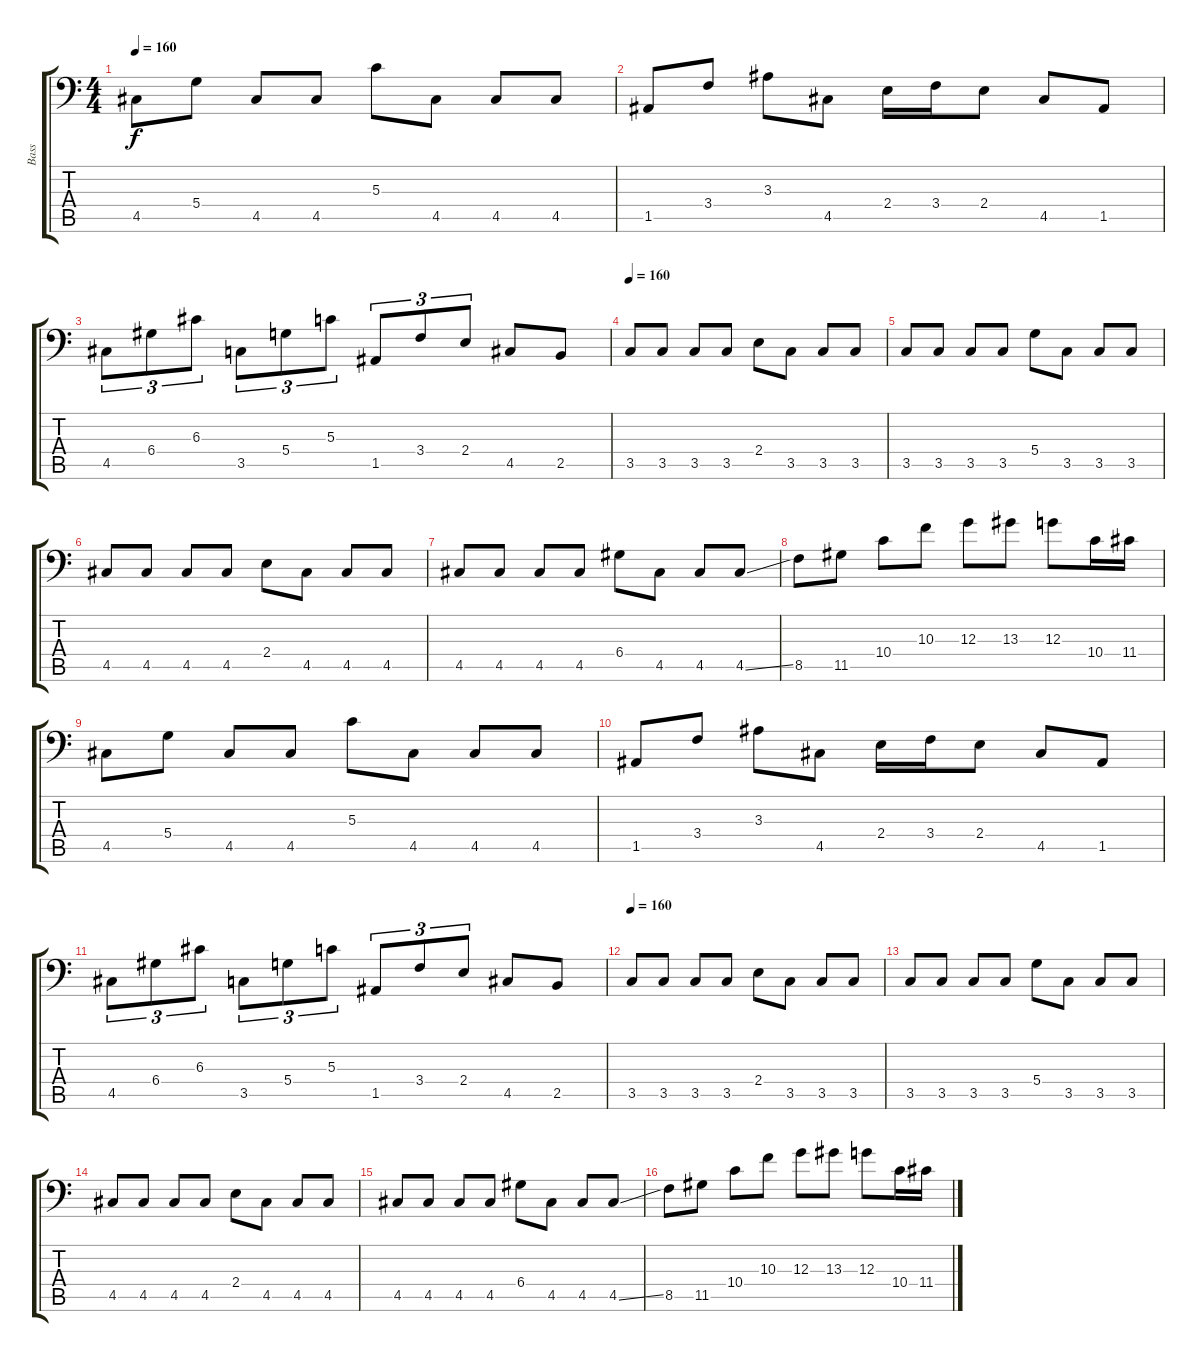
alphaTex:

\track ("Bass" "Bass") {instrument electricbasspick}
\staff {score tabs}
\tuning (E4 B3 G2 D2 A1 E1) {hide}
\ts (4 4)
\tempo 160
\clef f4
\ks c
4.5.8{dy f} 5.4.8 4.5.8 4.5.8 5.3.8 4.5.8 4.5.8 4.5.8 |
1.5.8 3.4.8 3.3.8 4.5.8 2.4.16 3.4.16 2.4.8 4.5.8 1.5.8 |
4.5.8{tu (3 2)} 6.4.8{tu (3 2)} 6.3.8{tu (3 2)} 3.5.8{tu (3 2)} 5.4.8{tu (3 2)} 5.3.8{tu (3 2)} 1.5.8{tu (3 2)} 3.4.8{tu (3 2)} 2.4.8{tu (3 2)} 4.5.8 2.5.8 |
\tempo 160
3.5.8 3.5.8 3.5.8 3.5.8 2.4.8 3.5.8 3.5.8 3.5.8 |
3.5.8 3.5.8 3.5.8 3.5.8 5.4.8 3.5.8 3.5.8 3.5.8 |
4.5.8 4.5.8 4.5.8 4.5.8 2.4.8 4.5.8 4.5.8 4.5.8 |
4.5.8 4.5.8 4.5.8 4.5.8 6.4.8 4.5.8 4.5.8 4.5{ss}.8 |
8.5.8 11.5.8 10.4.8 10.3.8 12.3.8 13.3.8 12.3.8 10.4.16 11.4.16 |
4.5.8 5.4.8 4.5.8 4.5.8 5.3.8 4.5.8 4.5.8 4.5.8 |
1.5.8 3.4.8 3.3.8 4.5.8 2.4.16 3.4.16 2.4.8 4.5.8 1.5.8 |
4.5.8{tu (3 2)} 6.4.8{tu (3 2)} 6.3.8{tu (3 2)} 3.5.8{tu (3 2)} 5.4.8{tu (3 2)} 5.3.8{tu (3 2)} 1.5.8{tu (3 2)} 3.4.8{tu (3 2)} 2.4.8{tu (3 2)} 4.5.8 2.5.8 |
\tempo 160
3.5.8 3.5.8 3.5.8 3.5.8 2.4.8 3.5.8 3.5.8 3.5.8 |
3.5.8 3.5.8 3.5.8 3.5.8 5.4.8 3.5.8 3.5.8 3.5.8 |
4.5.8 4.5.8 4.5.8 4.5.8 2.4.8 4.5.8 4.5.8 4.5.8 |
4.5.8 4.5.8 4.5.8 4.5.8 6.4.8 4.5.8 4.5.8 4.5{ss}.8 |
8.5.8 11.5.8 10.4.8 10.3.8 12.3.8 13.3.8 12.3.8 10.4.16 11.4.16
